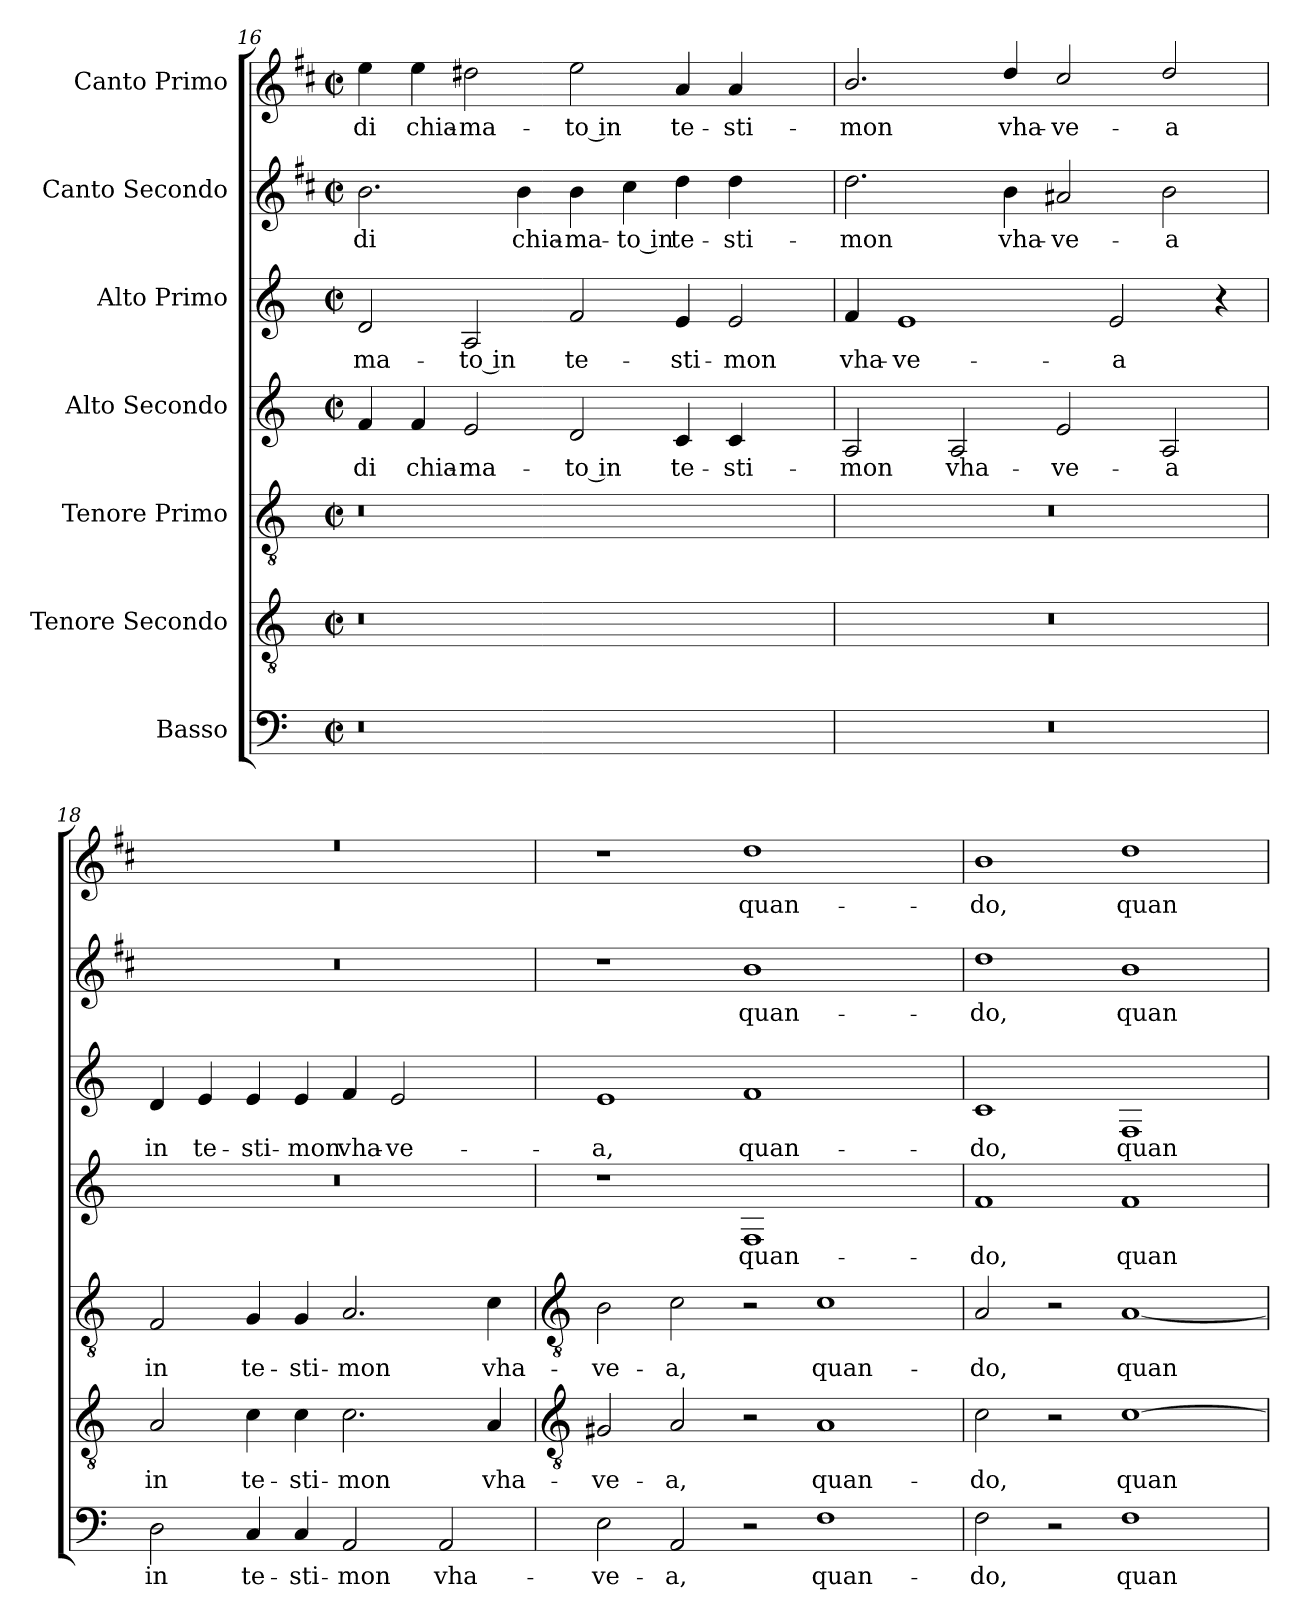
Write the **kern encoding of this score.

**kern	**text	**kern	**text	**kern	**text	**kern	**text	**kern	**text	**kern	**text	**kern	**text
*part7	*part7	*part6	*part6	*part5	*part5	*part4	*part4	*part3	*part3	*part2	*part2	*part1	*part1
*staff7	*staff7	*staff6	*staff6	*staff5	*staff5	*staff4	*staff4	*staff3	*staff3	*staff2	*staff2	*staff1	*staff1
*I"Basso	*	*I"Tenore Secondo	*	*I"Tenore Primo	*	*I"Alto Secondo	*	*I"Alto Primo	*	*I"Canto Secondo	*	*I"Canto Primo	*
*clefF4	*	*clefGv2	*	*clefGv2	*	*clefG2	*	*clefG2	*	*clefG2	*	*clefG2	*
*	*	*	*	*	*	*	*	*	*	*ITrd1c2	*	*ITrd1c2	*
*k[]	*	*k[]	*	*k[]	*	*k[]	*	*k[]	*	*k[]	*	*k[]	*
*C:	*	*C:	*	*C:	*	*C:	*	*C:	*	*C:	*	*C:	*
*M4/2	*	*M4/2	*	*M4/2	*	*M4/2	*	*M4/2	*	*M4/2	*	*M4/2	*
*met(c|)	*	*met(c|)	*	*met(c|)	*	*met(c|)	*	*met(c|)	*	*met(c|)	*	*met(c|)	*
=16	=16	=16	=16	=16	=16	=16	=16	=16	=16	=16	=16	=16	=16
!	!	!	!	!	!	!	!LO:LY:b	!	!LO:LY:b	!	!LO:LY:b	!	!LO:LY:b
*	*	*	*	*	*	*	*	*	*	*	*	*^	*
0r	.	0r	.	0r	.	4f	di	2d	-ma-	2.a	di	4dd	0ryy	di
!	!	!	!	!	!	!	!LO:LY:b	!	!	!	!	!	!	!LO:LY:b
.	.	.	.	.	.	4f	chia-	.	.	.	.	4dd	.	chia-
!	!	!	!	!	!	!	!LO:LY:b	!	!LO:LY:b	!	!	!	!	!LO:LY:b
.	.	.	.	.	.	2e	-ma-	2A	-to in	.	.	2cc#X	.	-ma-
!	!	!	!	!	!	!	!	!	!	!	!LO:LY:b	!	!	!
.	.	.	.	.	.	.	.	.	.	4a	chia-	.	.	.
!	!	!	!	!	!	!	!LO:LY:b	!	!LO:LY:b	!	!LO:LY:b	!	!	!LO:LY:b
.	.	.	.	.	.	2d	-to in	2f	te-	4a	-ma-	2dd	.	-to in
!	!	!	!	!	!	!	!	!	!	!	!LO:LY:b	!	!	!
.	.	.	.	.	.	.	.	.	.	4b	-to in	.	.	.
!	!	!	!	!	!	!	!LO:LY:b	!	!LO:LY:b	!	!LO:LY:b	!	!	!LO:LY:b
.	.	.	.	.	.	4c	te-	4e	-sti-	4cc	te-	4g	.	te-
!	!	!	!	!	!	!	!LO:LY:b	!	!LO:LY:b	!	!LO:LY:b	!	!	!LO:LY:b
.	.	.	.	.	.	4c	-sti-	2e	-mon	4cc	-sti-	4g	.	-sti-
4ryy	.	4ryy	.	4ryy	.	4ryy	.	.	.	4ryy	.	4ryy	4ryy	.
=17	=17	=17	=17	=17	=17	=17	=17	=17	=17	=17	=17	=17	=17	=17
!	!	!	!	!	!	!	!LO:LY:b	!	!LO:LY:b	!	!LO:LY:b	!	!	!LO:LY:b
0r	.	0r	.	0r	.	2A	-mon	4f	vha-	2.cc	-mon	2.a	0ryy	-mon
!	!	!	!	!	!	!	!	!	!LO:LY:b	!	!	!	!	!
.	.	.	.	.	.	.	.	1e	-ve-	.	.	.	.	.
!	!	!	!	!	!	!	!LO:LY:b	!	!	!	!	!	!	!
.	.	.	.	.	.	2A	vha-	.	.	.	.	.	.	.
!	!	!	!	!	!	!	!	!	!	!	!LO:LY:b	!	!	!LO:LY:b
.	.	.	.	.	.	.	.	.	.	4a	vha-	4cc	.	vha-
!	!	!	!	!	!	!	!LO:LY:b	!	!	!	!LO:LY:b	!	!	!LO:LY:b
.	.	.	.	.	.	2e	-ve-	.	.	2g#X	-ve-	2b	.	-ve-
!	!	!	!	!	!	!	!	!	!LO:LY:b	!	!	!	!	!
.	.	.	.	.	.	.	.	2e	-a	.	.	.	.	.
!	!	!	!	!	!	!	!LO:LY:b	!	!	!	!LO:LY:b	!	!	!LO:LY:b
.	.	.	.	.	.	2A	-a	.	.	2a	-a	2cc	.	-a
.	.	.	.	.	.	.	.	4r	.	.	.	.	.	.
=18	=18	=18	=18	=18	=18	=18	=18	=18	=18	=18	=18	=18	=18	=18
!	!LO:LY:b	!	!LO:LY:b	!	!LO:LY:b	!	!	!	!LO:LY:b	!	!	!	!	!
2D	in	2A	in	2F	in	0r	.	4d	in	0r	.	0r	0ryy	.
!	!	!	!	!	!	!	!	!	!LO:LY:b	!	!	!	!	!
.	.	.	.	.	.	.	.	4e	te-	.	.	.	.	.
!	!LO:LY:b	!	!LO:LY:b	!	!LO:LY:b	!	!	!	!LO:LY:b	!	!	!	!	!
4C	te-	4c	te-	4G	te-	.	.	4e	-sti-	.	.	.	.	.
!	!LO:LY:b	!	!LO:LY:b	!	!LO:LY:b	!	!	!	!LO:LY:b	!	!	!	!	!
4C	-sti-	4c	-sti-	4G	-sti-	.	.	4e	-mon	.	.	.	.	.
!	!LO:LY:b	!	!LO:LY:b	!	!LO:LY:b	!	!	!	!LO:LY:b	!	!	!	!	!
2AA	-mon	2.c	-mon	2.A	-mon	.	.	4f	vha-	.	.	.	.	.
!	!	!	!	!	!	!	!	!	!LO:LY:b	!	!	!	!	!
.	.	.	.	.	.	.	.	2e	-ve-	.	.	.	.	.
!	!LO:LY:b	!	!	!	!	!	!	!	!	!	!	!	!	!
2AA	vha-	.	.	.	.	.	.	.	.	.	.	.	.	.
!	!	!	!LO:LY:b	!	!LO:LY:b	!	!	!	!	!	!	!	!	!
.	.	4A	vha-	4c	vha-	.	.	4ryy	.	.	.	.	.	.
!!LO:LB:g=z	!!
=19	=19	=19	=19	=19	=19	=19	=19	=19	=19	=19	=19	=19	=19	=19
*	*	*clefGv2	*	*clefGv2	*	*	*	*	*	*	*	*	*	*
!	!LO:LY:b	!	!LO:LY:b	!	!LO:LY:b	!	!	!	!LO:LY:b	!	!	!	!	!
2E	-ve-	2G#X	-ve-	2B	-ve-	1r	.	1e	-a,	1r	.	1r	1ryy	.
!	!LO:LY:b	!	!LO:LY:b	!	!LO:LY:b	!	!	!	!	!	!	!	!	!
2AA	-a,	2A	-a,	2c	-a,	.	.	.	.	.	.	.	.	.
!	!	!	!	!	!	!	!LO:LY:b	!	!LO:LY:b	!	!LO:LY:b	!	!	!LO:LY:b
2r	.	2r	.	2r	.	1F	quan-	1f	quan-	1a	quan-	1cc	2ryy	quan-
!	!LO:LY:b	!	!LO:LY:b	!	!LO:LY:b	!	!	!	!	!	!	!	!	!
1F	quan-	1A	quan-	1c	quan-	.	.	.	.	.	.	.	2ryy	.
.	.	.	.	.	.	2ryy	.	2ryy	.	2ryy	.	2ryy	2ryy	.
=20	=20	=20	=20	=20	=20	=20	=20	=20	=20	=20	=20	=20	=20	=20
!	!LO:LY:b	!	!LO:LY:b	!	!LO:LY:b	!	!LO:LY:b	!	!LO:LY:b	!	!LO:LY:b	!	!	!LO:LY:b
2F	-do,	2c	-do,	2A	-do,	1f	-do,	1c	-do,	1cc	-do,	1a	1ryy	-do,
2r	.	2r	.	2r	.	.	.	.	.	.	.	.	.	.
!	!LO:LY:b	!	!LO:LY:b	!	!LO:LY:b	!	!LO:LY:b	!	!LO:LY:b	!	!LO:LY:b	!	!	!LO:LY:b
1F	quan-	[1c	quan-	[1A	quan-	1f	quan-	1F	quan-	1a	quan-	1cc	2ryy	quan-
.	.	.	.	.	.	.	.	.	.	.	.	.	2ryy	.
*	*	*	*	*	*	*	*	*	*	*	*	*v	*v	*
=	=	=	=	=	=	=	=	=	=	=	=	=	=
*-	*-	*-	*-	*-	*-	*-	*-	*-	*-	*-	*-	*-	*-
